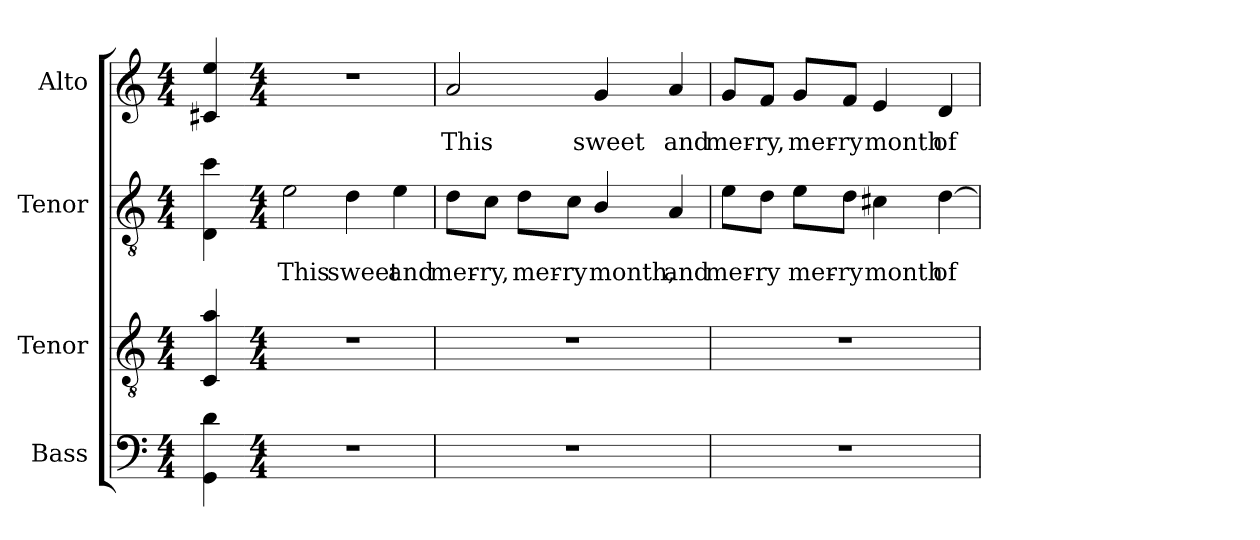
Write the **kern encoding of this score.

**kern	**kern	**kern	**text	**kern	**text
*part4	*part3	*part2	*part2	*part1	*part1
*staff4	*staff3	*staff2	*staff2	*staff1	*staff1
*I"Bass	*I"Tenor	*I"Tenor	*	*I"Alto	*
*I'B.	*I'T.	*I'T.	*	*I'A.	*
!!LO:PB:g=z
*clefF4	*clefGv2	*clefGv2	*	*clefG2	*
*	*ITrd7c12	*ITrd7c12	*	*	*
*k[]	*k[]	*k[]	*	*k[]	*
*C:	*C:	*C:	*	*C:	*
*M4/4	*M4/4	*M4/4	*	*M4/4	*
=	=	=	=	=	=
4GGi\ 4di	4CCi/ 4Ai	4DDi\ 4ci	.	4c#Xi/ 4eei	.
=1-	=1-	=1-	=1-	=1-	=1-
*M4/4	*M4/4	*M4/4	*	*M4/4	*
!	!	!	!LO:LY:b:color=#000000	!	!
1r	1r	2Ei\	This	1r	.
!	!	!	!LO:LY:b:color=#000000	!	!
.	.	4Di\	sweet	.	.
!	!	!	!LO:LY:b:color=#000000	!	!
.	.	4Ei\	and	.	.
=2	=2	=2	=2	=2	=2
!	!	!	!LO:LY:b:color=#000000	!	!
!	!	!	!	!	!LO:LY:b:color=#000000
1r	1r	8Di\L	mer-	2ai/	This
!	!	!	!LO:LY:b:color=#000000	!	!
.	.	8Ci\J	-ry,	.	.
!	!	!	!LO:LY:b:color=#000000	!	!
.	.	8Di\L	mer-	.	.
!	!	!	!LO:LY:b:color=#000000	!	!
.	.	8Ci\J	-ry	.	.
!	!	!	!LO:LY:b:color=#000000	!	!
!	!	!	!	!	!LO:LY:b:color=#000000
.	.	4BBi/	month,	4gi/	sweet
!	!	!	!LO:LY:b:color=#000000	!	!
!	!	!	!	!	!LO:LY:b:color=#000000
.	.	4AAi/	and	4ai/	and
=3	=3	=3	=3	=3	=3
!	!	!	!LO:LY:b:color=#000000	!	!
!	!	!	!	!	!LO:LY:b:color=#000000
1r	1r	8Ei\L	mer-	8gi/L	mer-
!	!	!	!LO:LY:b:color=#000000	!	!
!	!	!	!	!	!LO:LY:b:color=#000000
.	.	8Di\J	-ry	8fi/J	-ry,
!	!	!	!LO:LY:b:color=#000000	!	!
!	!	!	!	!	!LO:LY:b:color=#000000
.	.	8Ei\L	mer-	8gi/L	mer-
!	!	!	!LO:LY:b:color=#000000	!	!
!	!	!	!	!	!LO:LY:b:color=#000000
.	.	8Di\J	-ry	8fi/J	-ry
!	!	!	!LO:LY:b:color=#000000	!	!
!	!	!	!	!	!LO:LY:b:color=#000000
.	.	4C#Xi\	month	4ei/	month
!	!	!	!LO:LY:b:color=#000000	!	!
!	!	!	!	!	!LO:LY:b:color=#000000
.	.	[4Di\	of	4di/	of
=	=	=	=	=	=
*-	*-	*-	*-	*-	*-
